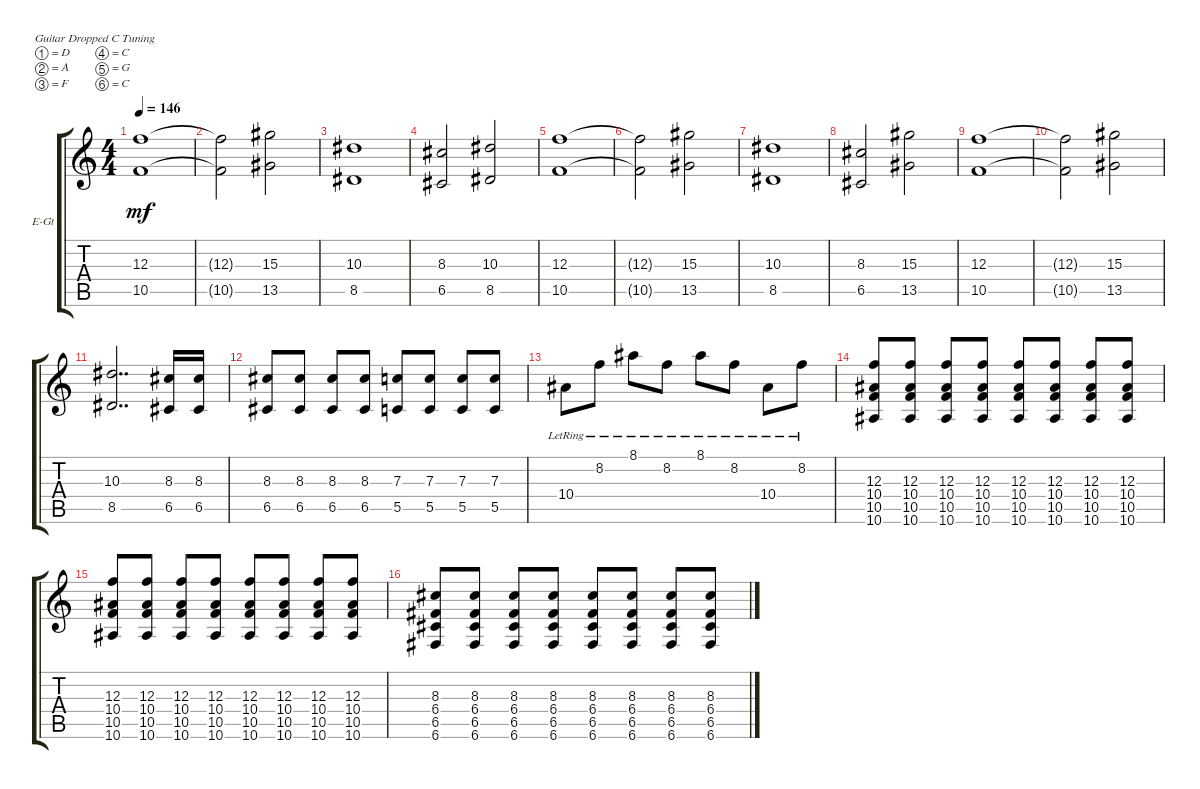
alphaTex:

\defaultSystemsLayout 4
\bracketExtendMode groupsimilarinstruments
\firstSystemTrackNameOrientation horizontal
\otherSystemsTrackNameOrientation horizontal
\track ("Guitar Right" "E-Gt") {instrument distortionguitar}
\staff {score tabs}
\tuning (D4 A3 F3 C3 G2 C2)
\ts (4 4)
\tempo 146
\clef g2
\ks c
(10.5 12.3).1{dy mf} |
(10.5{t} 12.3{t}).2 (13.5 15.3).2 |
(8.5 10.3).1 |
(6.5 8.3).2 (8.5 10.3).2 |
(10.5 12.3).1 |
(10.5{t} 12.3{t}).2 (13.5 15.3).2 |
(8.5 10.3).1 |
(6.5 8.3).2 (13.5 15.3).2 |
(10.5 12.3).1 |
(10.5{t} 12.3{t}).2 (13.5 15.3).2 |
(8.5 10.3).2{dd} (6.5 8.3).16 (6.5 8.3).16 |
(6.5 8.3).8 (6.5 8.3).8 (6.5 8.3).8 (6.5 8.3).8 (5.5 7.3).8 (5.5 7.3).8 (5.5 7.3).8 (5.5 7.3).8 |
10.4{lr}.8 8.2{lr}.8 8.1{lr}.8 8.2{lr}.8 8.1{lr}.8 8.2{lr}.8 10.4{lr}.8 8.2{lr}.8 |
(10.6 10.5 10.4 12.3).8 (10.6 10.5 10.4 12.3).8 (10.6 10.5 10.4 12.3).8 (10.6 10.5 10.4 12.3).8 (10.6 10.5 10.4 12.3).8 (10.6 10.5 10.4 12.3).8 (10.6 10.5 10.4 12.3).8 (10.6 10.5 10.4 12.3).8 |
(10.6 10.5 10.4 12.3).8 (10.6 10.5 10.4 12.3).8 (10.6 10.5 10.4 12.3).8 (10.6 10.5 10.4 12.3).8 (10.6 10.5 10.4 12.3).8 (10.6 10.5 10.4 12.3).8 (10.6 10.5 10.4 12.3).8 (10.6 10.5 10.4 12.3).8 |
(6.5 6.6 8.3 6.4).8 (6.5 6.6 8.3 6.4).8 (6.5 6.6 8.3 6.4).8 (6.5 6.6 8.3 6.4).8 (6.5 6.6 8.3 6.4).8 (6.5 6.6 8.3 6.4).8 (6.5 6.6 8.3 6.4).8 (6.5 6.6 8.3 6.4).8
